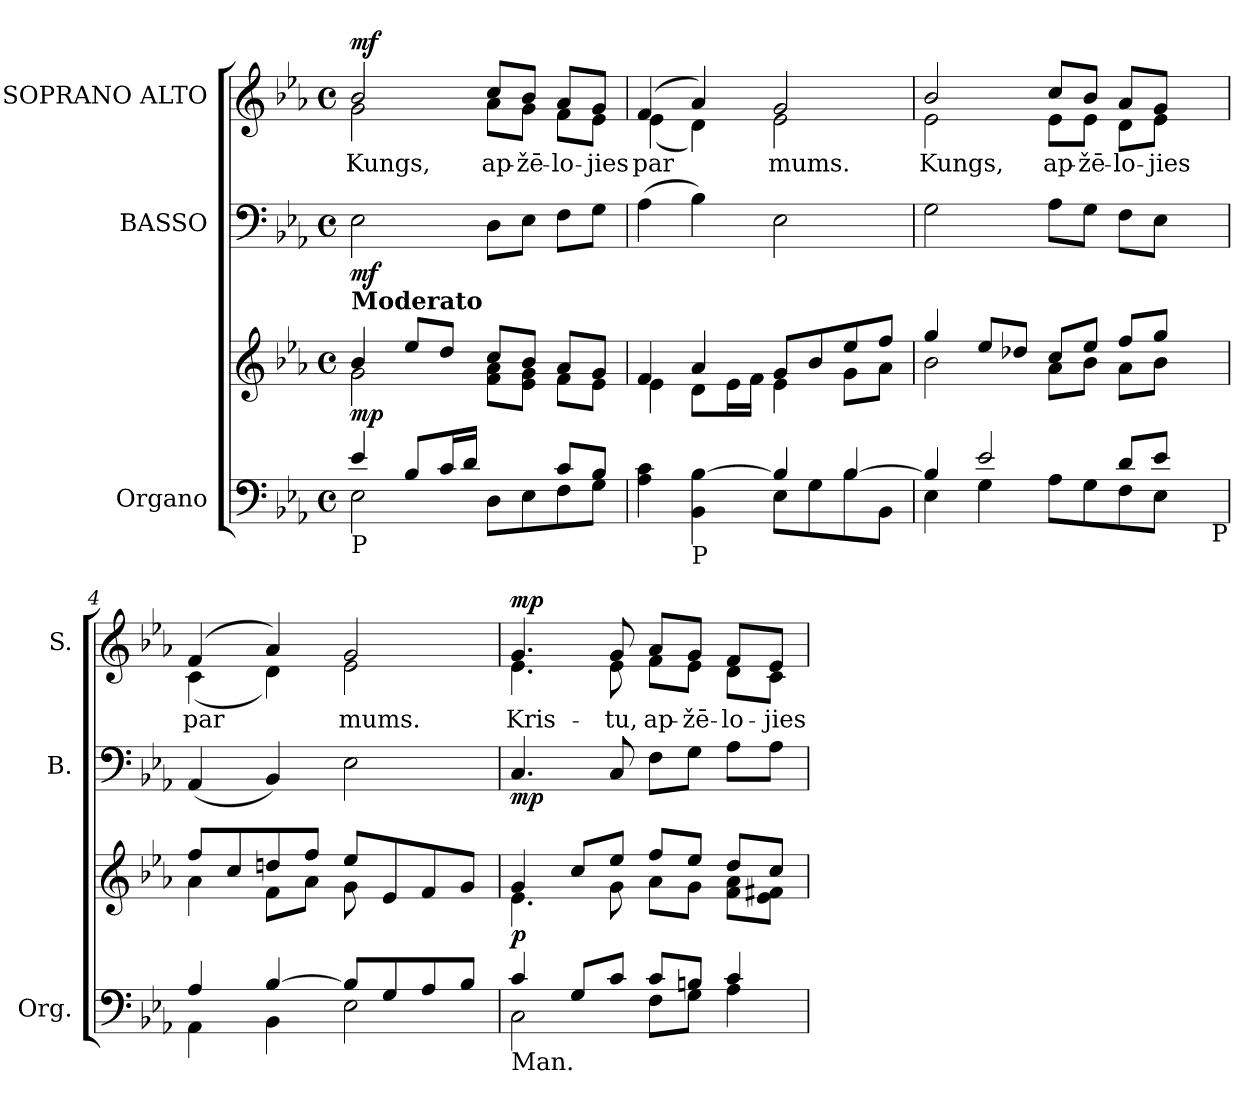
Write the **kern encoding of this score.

**kern	**kern	**dynam	**kern	**dynam	**kern	**text	**dynam
*part3	*part3	*part3	*part2	*part2	*part1	*part1	*part1
*staff4	*staff3	*staff3/4	*staff2	*staff2	*staff1	*staff1	*staff1
*I"Organo	*	*	*I"BASSO	*	*I"SOPRANO ALTO	*	*
*I'Org.	*	*	*I'B.	*	*I'S.	*	*
!!LO:PB:g=z
*clefF4	*clefG2	*	*clefF4	*	*clefG2	*	*
*k[b-e-a-]	*k[b-e-a-]	*	*k[b-e-a-]	*	*k[b-e-a-]	*	*
*E-:	*E-:	*	*E-:	*	*E-:	*	*
*M4/4	*M4/4	*	*M4/4	*	*M4/4	*	*
*met(c)	*met(c)	*	*met(c)	*	*met(c)	*	*
*MM100	*MM100	*	*MM100	*	*MM100	*	*
=1	=1	=1	=1	=1	=1	=1	=1
*^	*^	*	*	*	*	*	*
!	!	!	!	!	!	!	!LO:TX:a:B:t=Moderato	!	!
!	!	!LO:TX:a:B:t=Moderato	!	!	!	!	!	!	!
!LO:TX:b:t=P	!	!	!	!	!	!	!	!	!
!	!	!	!	!	!	!	!	!LO:LY:b:color=#000000	!
*	*	*	*	*	*	*	*^	*	*
4e-i/	2E-i\	4b-i/	2gi\	mp	2E-i\	mf	2b-i/	2gi\	Kungs,	mf
8B-i/L	.	8ee-i/L	.	.	.	.	.	.	.	.
16ci/L	.	8ddi/J	.	.	.	.	.	.	.	.
16di/JJ	.	.	.	.	.	.	.	.	.	.
!	!	!	!	!	!	!	!	!	!LO:LY:b:color=#000000	!
4ryy	8Di\L	8cci/L	8fi\ 8a-iL	.	8Di\L	.	8cci/L	8a-i\L	ap-	.
!	!	!	!	!	!	!	!	!	!LO:LY:b:color=#000000	!
.	8E-i\	8b-i/J	8e-i\ 8giJ	.	8E-i\J	.	8b-i/J	8gi\J	-žē-	.
!	!	!	!	!	!	!	!	!	!LO:LY:b:color=#000000	!
8ci/L	8Fi\	8a-i/L	8fi\L	.	8Fi\L	.	8a-i/L	8fi\L	-lo-	.
!	!	!	!	!	!	!	!	!	!LO:LY:b:color=#000000	!
8B-i/J	8Gi\J	8gi/J	8e-i\J	.	8Gi\J	.	8gi/J	8e-i\J	-jies	.
=2	=2	=2	=2	=2	=2	=2	=2	=2	=2	=2
!	!	!	!	!	!	!	!	!	!LO:LY:b:color=#000000	!
4A-i\ 4ci	2ryy	4fi/	4e-i\	.	(4A-i\	.	(4fi/	(4e-i\	par	.
!LO:TX:b:t=P	!	!	!	!	!	!	!	!	!	!
4BB-i\ [4B-i	.	4a-i/	8di\L	.	4B-i\)	.	4a-i/)	4di\)	.	.
.	.	.	16e-i\L	.	.	.	.	.	.	.
.	.	.	16fi\JJ	.	.	.	.	.	.	.
!	!	!	!	!	!	!	!	!	!LO:LY:b:color=#000000	!
4B-i/]	8E-i\L	8gi/L	4e-i\	.	2E-i\	.	2gi/	2e-i\	mums.	.
.	8Gi\	8b-i/	.	.	.	.	.	.	.	.
[4B-i/	8B-i\	8ee-i/	8gi\L	.	.	.	.	.	.	.
.	8BB-i\J	8ffi/J	8a-i\J	.	.	.	.	.	.	.
=3	=3	=3	=3	=3	=3	=3	=3	=3	=3	=3
!	!	!	!	!	!	!	!	!	!LO:LY:b:color=#000000	!
*	*^	*	*	*	*	*	*	*	*	*
4B-i/]	4E-i\	2ryy	4ggi/	2b-i\	.	2Gi\	.	2b-i/	2e-i\	Kungs,	.
2e-i/	4Gi\	.	8ee-i/L	.	.	.	.	.	.	.	.
.	.	.	8dd-Xi/J	.	.	.	.	.	.	.	.
!	!	!	!	!	!	!	!	!	!	!LO:LY:b:color=#000000	!
.	8A-i\L	4ryy	8cci/L	8a-i\L	.	8A-i\L	.	8cci/L	8e-i\L	ap-	.
!	!	!	!	!	!	!	!	!	!	!LO:LY:b:color=#000000	!
.	8Gi\	.	8ee-i/J	8b-i\J	.	8Gi\J	.	8b-i/J	8e-i\J	-žē-	.
!	!	!	!	!	!	!	!	!	!	!LO:LY:b:color=#000000	!
8di/L	8Fi\	8ryy	8ffi/L	8a-i\L	.	8Fi\L	.	8a-i/L	8di\L	-lo-	.
!	!	!	!	!	!	!	!	!	!	!LO:LY:b:color=#000000	!
8e-i/J	8E-i\J	16ryy	8ggi/J	8b-i\J	.	8E-i\J	.	8gi/J	8e-i\J	-jies	.
.	.	32ryy	.	.	.	.	.	.	.	.	.
.	.	64ryy	.	.	.	.	.	.	.	.	.
.	.	128...ryy	.	.	.	.	.	.	.	.	.
!	!	!LO:TX:b:t=P	!	!	!	!	!	!	!	!	!
.	.	1024ryy	.	.	.	.	.	.	.	.	.
*	*v	*v	*	*	*	*	*	*	*	*	*
=4	=4	=4	=4	=4	=4	=4	=4	=4	=4	=4
*	*^	*	*	*	*	*	*	*	*	*
!	!	!	!	!	!	!	!	!	!	!LO:LY:b:color=#000000	!
*	*v	*v	*	*	*	*	*	*	*	*	*
4A-i/	4AA-i\	8ffi/L	4a-i\	.	(4AA-i/	.	(4fi/	(4ci\	par	.
.	.	8cci/	.	.	.	.	.	.	.	.
[4B-i/	4BB-i\	8ddni/	8fi\L	.	4BB-i/)	.	4a-i/)	4di\)	.	.
.	.	8ffi/J	8a-i\J	.	.	.	.	.	.	.
!	!	!	!	!	!	!	!	!	!LO:LY:b:color=#000000	!
8B-i/L]	2E-i\	8ee-i/L	8gi\	.	2E-i\	.	2gi/	2e-i\	mums.	.
8Gi/	.	8e-i/	4.ryy	.	.	.	.	.	.	.
8A-i/	.	8fi/	.	.	.	.	.	.	.	.
8B-i/J	.	8gi/J	.	.	.	.	.	.	.	.
!!LO:LB:g=z	!!
=5	=5	=5	=5	=5	=5	=5	=5	=5	=5	=5
!LO:TX:b:t=Man.	!	!	!	!	!	!	!	!	!	!
!	!	!	!	!	!	!	!	!	!LO:LY:b:color=#000000	!
4ci/	2Ci\	4gi/	4.e-i\	p	4.Ci/	mp	4.gi/	4.e-i\	Kris-	mp
8Gi/L	.	8cci/L	.	.	.	.	.	.	.	.
!	!	!	!	!	!	!	!	!	!LO:LY:b:color=#000000	!
8ci/J	.	8ee-i/J	8gi\	.	8Ci/	.	8gi/	8e-i\	-tu,	.
!	!	!	!	!	!	!	!	!	!LO:LY:b:color=#000000	!
8ci/L	8Fi\L	8ffi/L	8a-i\L	.	8Fi\L	.	8a-i/L	8fi\L	ap-	.
!	!	!	!	!	!	!	!	!	!LO:LY:b:color=#000000	!
8Bni/J	8Gi\J	8ee-i/J	8gi\J	.	8Gi\J	.	8gi/J	8e-i\J	-žē-	.
!	!	!	!	!	!	!	!	!	!LO:LY:b:color=#000000	!
4ci/	4A-i\	8ddi/L	8fi\ 8a-iL	.	8A-i\L	.	8fi/L	8di\L	-lo-	.
!	!	!	!	!	!	!	!	!	!LO:LY:b:color=#000000	!
.	.	8cci/J	8e-i\ 8f#XiJ	.	8A-i\J	.	8e-i/J	8ci\J	-jies	.
*v	*v	*	*	*	*	*	*v	*v	*	*
*	*v	*v	*	*	*	*	*	*
=	=	=	=	=	=	=	=
*-	*-	*-	*-	*-	*-	*-	*-
